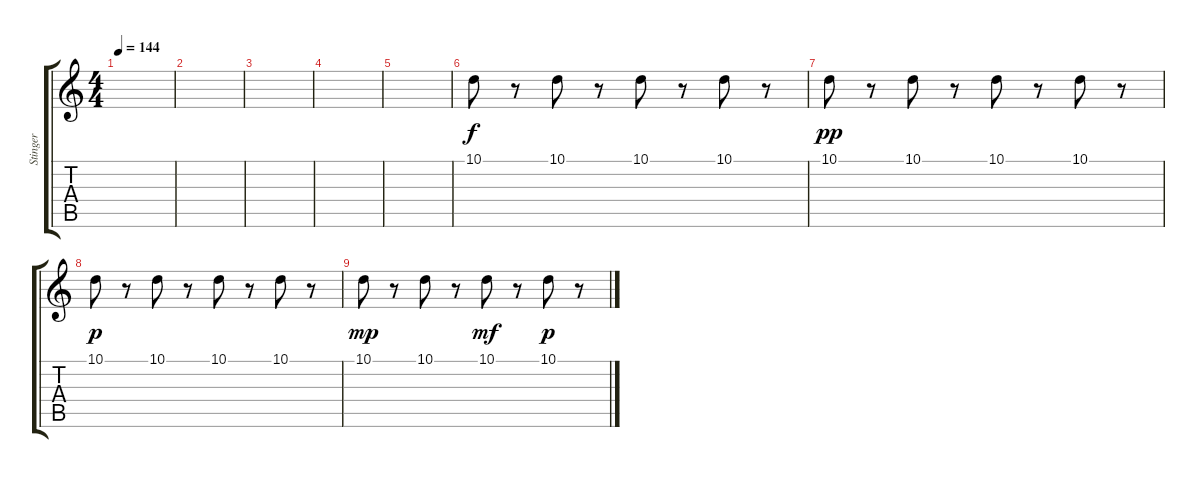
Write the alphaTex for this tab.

\track ("Stinger" "Stinger") {instrument lead8bassandlead}
\staff {score tabs}
\tuning (E4 B3 G3 D3 A2 E2) {hide}
\ts (4 4)
\tempo 144
\clef g2
\ks c
|
|
|
|
|
10.1.8 r.8 10.1.8 r.8 10.1.8 r.8 10.1.8 r.8 |
10.1.8{dy pp} r.8 10.1.8 r.8 10.1.8 r.8 10.1.8 r.8 |
10.1.8{dy p} r.8 10.1.8 r.8 10.1.8 r.8 10.1.8 r.8 |
10.1.8{dy mp} r.8 10.1.8 r.8 10.1.8{dy mf} r.8 10.1.8{dy p} r.8
